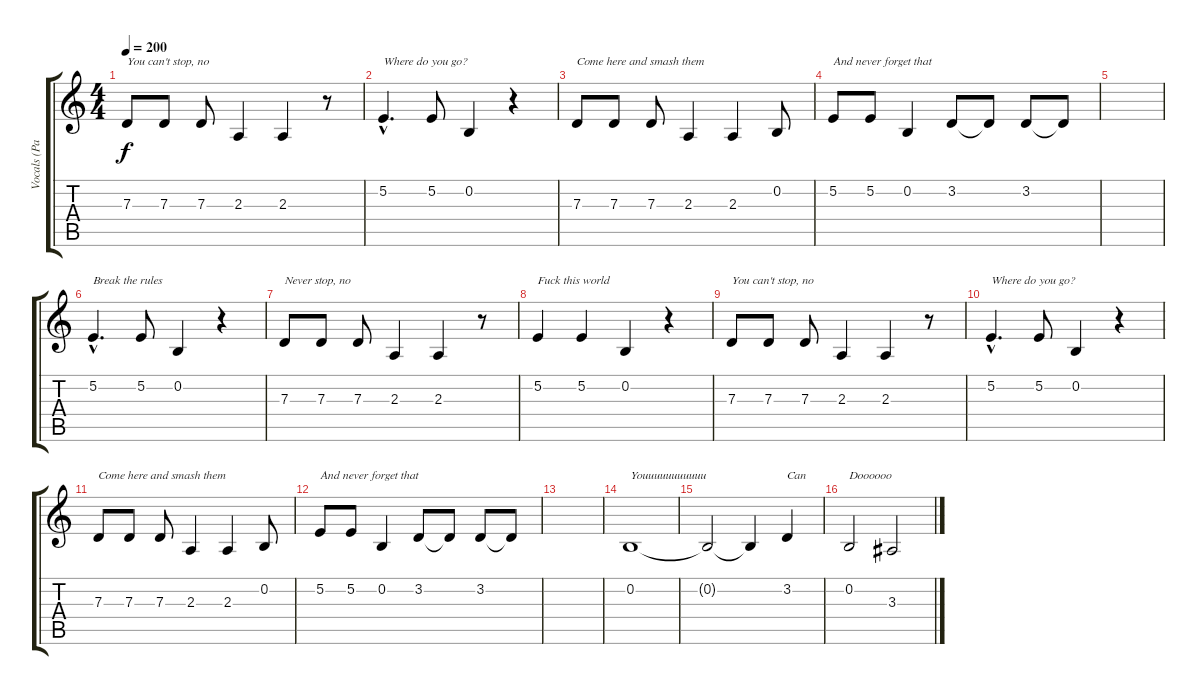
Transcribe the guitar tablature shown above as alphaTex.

\track ("Vocals (Pablo)" "Vocals (Pa") {instrument tenorsax}
\staff {score tabs}
\tuning (E4 B3 G3 D3 A2 E2) {hide}
\ts (4 4)
\tempo 200
\clef g2
\ks c
7.3.8{txt "You can't stop, no" dy f} 7.3.8 7.3.8 2.3.4 2.3.4 r.8 |
5.2{hac}.4{d txt "Where do you go?"} 5.2.8 0.2.4 r.4 |
7.3.8{txt "Come here and smash them"} 7.3.8 7.3.8 2.3.4 2.3.4 0.2.8 |
5.2.8{txt "And never forget that"} 5.2.8 0.2.4 3.2.8 3.2{t}.8 3.2.8 3.2{t}.8 |
|
5.2{hac}.4{d txt "Break the rules "} 5.2.8 0.2.4 r.4 |
7.3.8{txt "Never stop, no"} 7.3.8 7.3.8 2.3.4 2.3.4 r.8 |
5.2.4{txt "Fuck this world"} 5.2.4 0.2.4 r.4 |
7.3.8{txt "You can't stop, no"} 7.3.8 7.3.8 2.3.4 2.3.4 r.8 |
5.2{hac}.4{d txt "Where do you go?"} 5.2.8 0.2.4 r.4 |
7.3.8{txt "Come here and smash them"} 7.3.8 7.3.8 2.3.4 2.3.4 0.2.8 |
5.2.8{txt "And never forget that"} 5.2.8 0.2.4 3.2.8 3.2{t}.8 3.2.8 3.2{t}.8 |
|
0.2.1{txt "Youuuuuuuuuuu"} |
0.2{t}.2 0.2{t}.4 3.2.4{txt "Can"} |
0.2.2{txt "Doooooo"} 3.3.2
